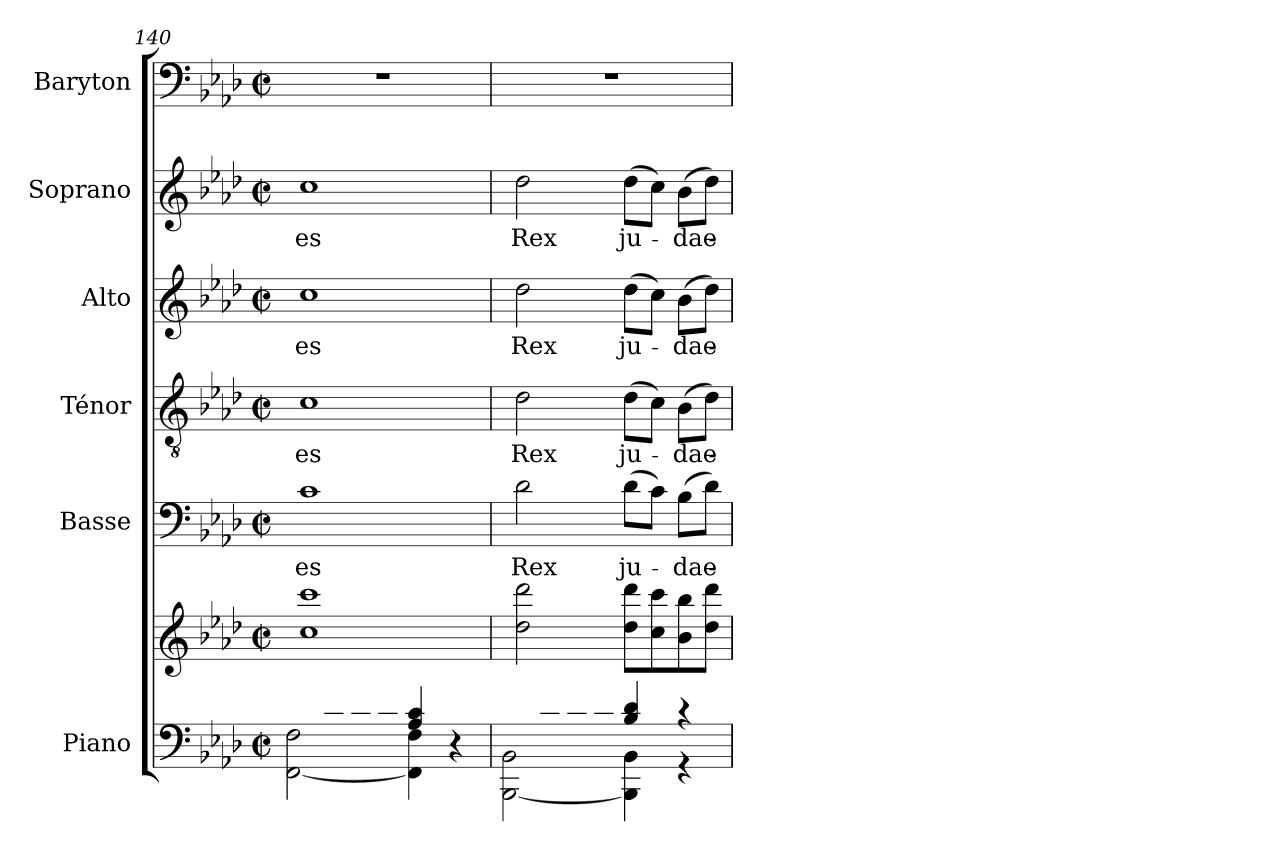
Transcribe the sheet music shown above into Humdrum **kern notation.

**kern	**kern	**kern	**text	**kern	**text	**kern	**text	**kern	**text	**kern
*part6	*part6	*part5	*part5	*part4	*part4	*part3	*part3	*part2	*part2	*part1
*staff7	*staff6	*staff5	*staff5	*staff4	*staff4	*staff3	*staff3	*staff2	*staff2	*staff1
*I"Piano	*	*I"Basse	*	*I"Ténor	*	*I"Alto	*	*I"Soprano	*	*I"Baryton
*I'Pno.	*	*I'B.	*	*I'T.	*	*I'Alt.	*	*I'So.	*	*I'Bar.
*clefF4	*clefG2	*clefF4	*	*clefGv2	*	*clefG2	*	*clefG2	*	*clefF4
*k[b-e-a-d-]	*k[b-e-a-d-]	*k[b-e-a-d-]	*	*k[b-e-a-d-]	*	*k[b-e-a-d-]	*	*k[b-e-a-d-]	*	*k[b-e-a-d-]
*M4/4	*M4/4	*M4/4	*	*M4/4	*	*M4/4	*	*M4/4	*	*M4/4
*met(c|)	*met(c|)	*met(c|)	*	*met(c|)	*	*met(c|)	*	*met(c|)	*	*met(c|)
=140	=140	=140	=140	=140	=140	=140	=140	=140	=140	=140
*^	*	*	*	*	*	*	*	*	*	*
!	!	!	!	!LO:LY:b	!	!LO:LY:b	!	!LO:LY:b	!	!LO:LY:b	!
8F/Lyy	[2FF\ 2F\	1cc 1ccc	1c	es	1c	es	1cc	es	1cc	es	1r
8A-/ 8c/	.	.	.	.	.	.	.	.	.	.	.
8A-/ 8c/	.	.	.	.	.	.	.	.	.	.	.
8A-/ 8c/J	.	.	.	.	.	.	.	.	.	.	.
4A-/ 4c/	4FF\] 4F\	.	.	.	.	.	.	.	.	.	.
4r	4ryy	.	.	.	.	.	.	.	.	.	.
=141	=141	=141	=141	=141	=141	=141	=141	=141	=141	=141	=141
!	!	!	!	!LO:LY:b	!	!LO:LY:b	!	!LO:LY:b	!	!LO:LY:b	!
8BB-/Lyy	[2BBB-\ 2BB-\	2dd-\ 2ddd-\	2d-\	Rex	2d-\	Rex	2dd-\	Rex	2dd-\	Rex	1r
8B-/ 8d-/	.	.	.	.	.	.	.	.	.	.	.
8B-/ 8d-/	.	.	.	.	.	.	.	.	.	.	.
8B-/ 8d-/J	.	.	.	.	.	.	.	.	.	.	.
!	!	!	!	!LO:LY:b	!	!LO:LY:b	!	!LO:LY:b	!	!LO:LY:b	!
4B-/ 4d-/	4BBB-\] 4BB-\	8dd-\ 8ddd-\L	(8d-\L	ju-	(8d-\L	ju-	(8dd-\L	ju-	(8dd-\L	ju-	.
.	.	8cc\ 8ccc\	8c\J)	.	8c\J)	.	8cc\J)	.	8cc\J)	.	.
!	!	!	!	!LO:LY:b	!	!LO:LY:b	!	!LO:LY:b	!	!LO:LY:b	!
4r	4r	8b-\ 8bb-\	(8B-\L	-dae-	(8B-\L	-dae-	(8b-\L	-dae-	(8b-\L	-dae-	.
.	.	8dd-\ 8ddd-\J	8d-\J)	.	8d-\J)	.	8dd-\J)	.	8dd-\J)	.	.
*v	*v	*	*	*	*	*	*	*	*	*	*
=	=	=	=	=	=	=	=	=	=	=
*-	*-	*-	*-	*-	*-	*-	*-	*-	*-	*-
